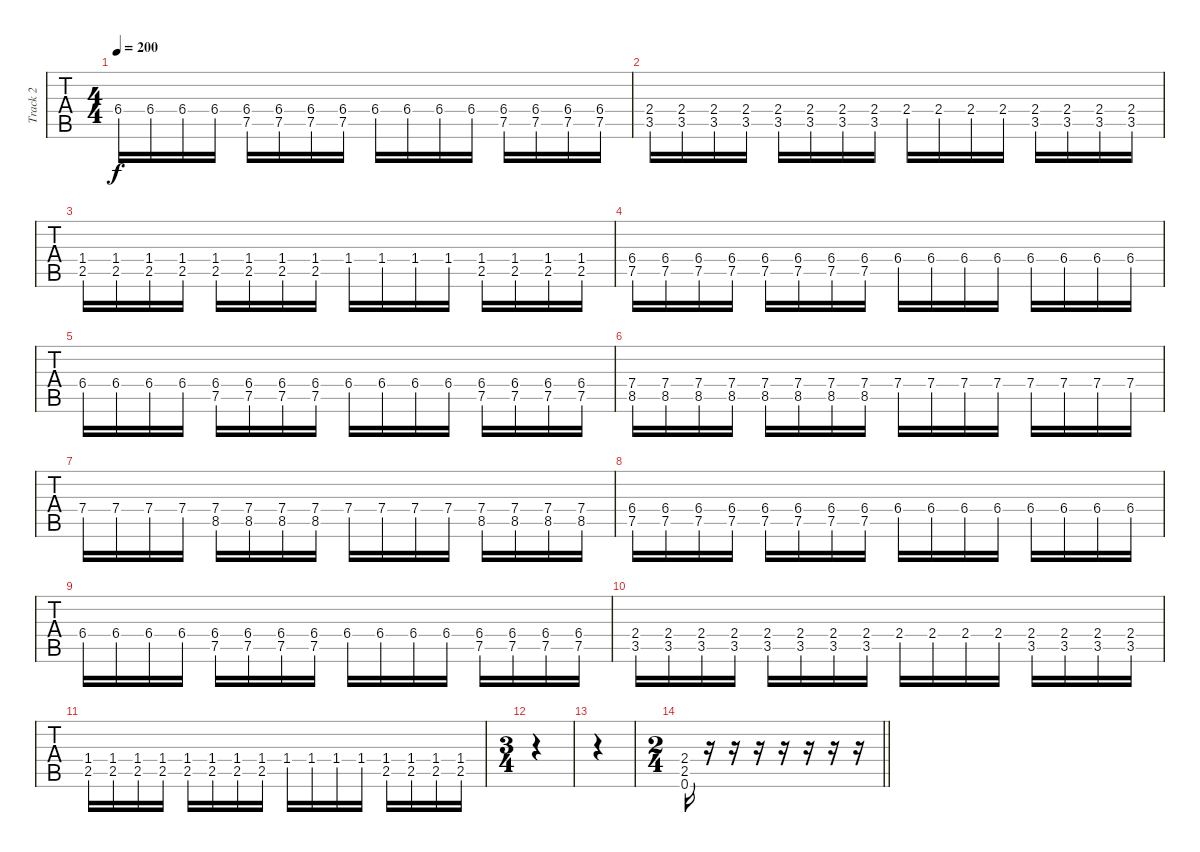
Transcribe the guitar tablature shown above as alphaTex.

\track ("Track 2" "Track 2") {instrument distortionguitar}
\staff {tabs}
\tuning (C4 G3 Eb3 Bb2 F2 C2) {hide}
\ts (4 4)
\tempo 200
\clef g2
\ks c
6.4.16{dy f} 6.4.16 6.4.16 6.4.16 (6.4 7.5).16 (6.4 7.5).16 (6.4 7.5).16 (6.4 7.5).16 6.4.16 6.4.16 6.4.16 6.4.16 (6.4 7.5).16 (6.4 7.5).16 (6.4 7.5).16 (6.4 7.5).16 |
(2.4 3.5).16 (2.4 3.5).16 (2.4 3.5).16 (2.4 3.5).16 (2.4 3.5).16 (2.4 3.5).16 (2.4 3.5).16 (2.4 3.5).16 2.4.16 2.4.16 2.4.16 2.4.16 (2.4 3.5).16 (2.4 3.5).16 (2.4 3.5).16 (2.4 3.5).16 |
(1.4 2.5).16 (1.4 2.5).16 (1.4 2.5).16 (1.4 2.5).16 (1.4 2.5).16 (1.4 2.5).16 (1.4 2.5).16 (1.4 2.5).16 1.4.16 1.4.16 1.4.16 1.4.16 (1.4 2.5).16 (1.4 2.5).16 (1.4 2.5).16 (1.4 2.5).16 |
(6.4 7.5).16 (6.4 7.5).16 (6.4 7.5).16 (6.4 7.5).16 (6.4 7.5).16 (6.4 7.5).16 (6.4 7.5).16 (6.4 7.5).16 6.4.16 6.4.16 6.4.16 6.4.16 6.4.16 6.4.16 6.4.16 6.4.16 |
6.4.16 6.4.16 6.4.16 6.4.16 (6.4 7.5).16 (6.4 7.5).16 (6.4 7.5).16 (6.4 7.5).16 6.4.16 6.4.16 6.4.16 6.4.16 (6.4 7.5).16 (6.4 7.5).16 (6.4 7.5).16 (6.4 7.5).16 |
(7.4 8.5).16 (7.4 8.5).16 (7.4 8.5).16 (7.4 8.5).16 (7.4 8.5).16 (7.4 8.5).16 (7.4 8.5).16 (7.4 8.5).16 7.4.16 7.4.16 7.4.16 7.4.16 7.4.16 7.4.16 7.4.16 7.4.16 |
7.4.16 7.4.16 7.4.16 7.4.16 (7.4 8.5).16 (7.4 8.5).16 (7.4 8.5).16 (7.4 8.5).16 7.4.16 7.4.16 7.4.16 7.4.16 (7.4 8.5).16 (7.4 8.5).16 (7.4 8.5).16 (7.4 8.5).16 |
(6.4 7.5).16 (6.4 7.5).16 (6.4 7.5).16 (6.4 7.5).16 (6.4 7.5).16 (6.4 7.5).16 (6.4 7.5).16 (6.4 7.5).16 6.4.16 6.4.16 6.4.16 6.4.16 6.4.16 6.4.16 6.4.16 6.4.16 |
6.4.16 6.4.16 6.4.16 6.4.16 (6.4 7.5).16 (6.4 7.5).16 (6.4 7.5).16 (6.4 7.5).16 6.4.16 6.4.16 6.4.16 6.4.16 (6.4 7.5).16 (6.4 7.5).16 (6.4 7.5).16 (6.4 7.5).16 |
(2.4 3.5).16 (2.4 3.5).16 (2.4 3.5).16 (2.4 3.5).16 (2.4 3.5).16 (2.4 3.5).16 (2.4 3.5).16 (2.4 3.5).16 2.4.16 2.4.16 2.4.16 2.4.16 (2.4 3.5).16 (2.4 3.5).16 (2.4 3.5).16 (2.4 3.5).16 |
(1.4 2.5).16 (1.4 2.5).16 (1.4 2.5).16 (1.4 2.5).16 (1.4 2.5).16 (1.4 2.5).16 (1.4 2.5).16 (1.4 2.5).16 1.4.16 1.4.16 1.4.16 1.4.16 (1.4 2.5).16 (1.4 2.5).16 (1.4 2.5).16 (1.4 2.5).16 |
\ts (3 4)
|
|
\ts (2 4)
\barLineRight lightlight
(2.4 2.5 0.6).16 r.16 r.16 r.16 r.16 r.16 r.16 r.16
